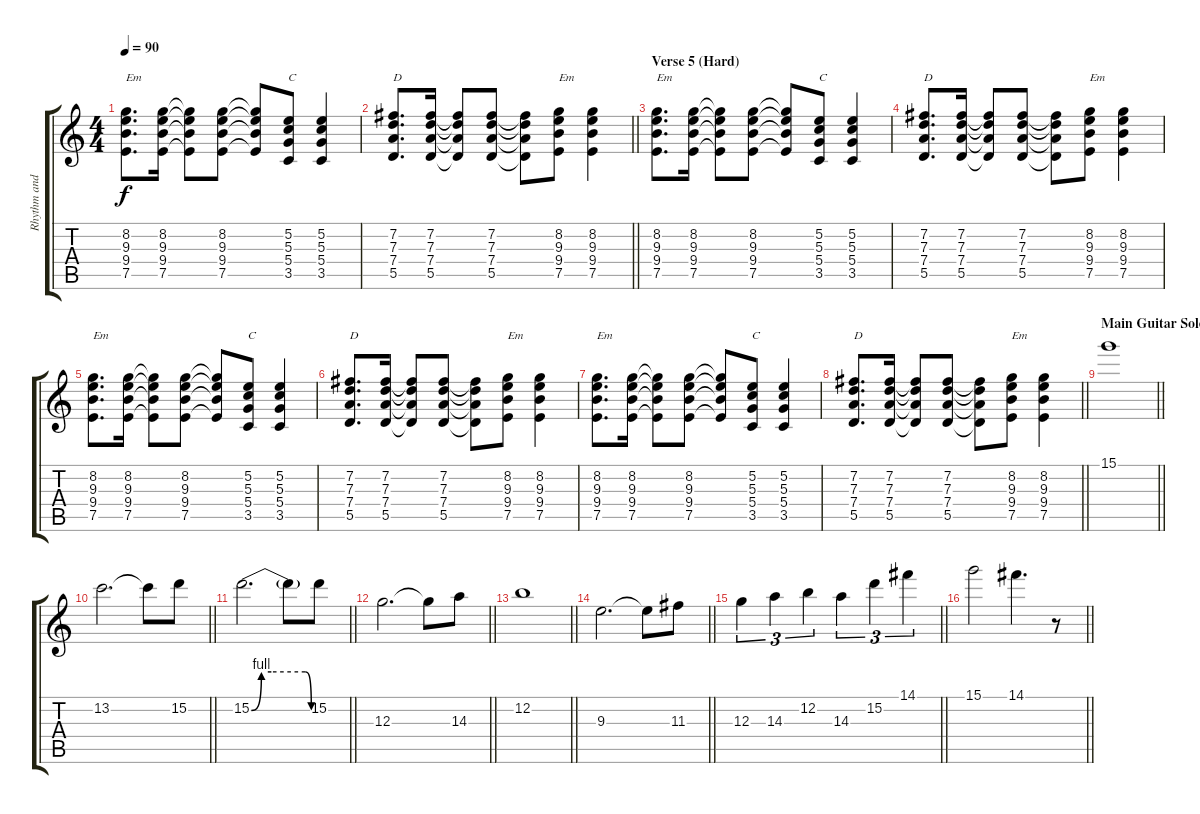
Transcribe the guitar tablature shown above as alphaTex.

\track ("Rhythm and Lead Guitar - Buck" "Rhythm and") {instrument overdrivenguitar}
\staff {score tabs}
\tuning (E4 B3 G3 D3 A2 E2) {hide}
\ts (4 4)
\tempo 90
\clef g2
\ks c
(8.2 9.3 9.4 7.5).8{d txt "Em" dy f} (8.2 9.3 9.4 7.5).16 (8.2{t} 9.3{t} 9.4{t} 7.5{t}).8 (8.2 9.3 9.4 7.5).8 (8.2{t} 9.3{t} 9.4{t} 7.5{t}).8 (5.2 5.3 5.4 3.5).8{txt "C"} (5.2 5.3 5.4 3.5).4 |
\barLineRight lightlight
(7.2 7.3 7.4 5.5).8{d txt "D"} (7.2 7.3 7.4 5.5).16 (7.2{t} 7.3{t} 7.4{t} 5.5{t}).8 (7.2 7.3 7.4 5.5).8 (7.2{t} 7.3{t} 7.4{t} 5.5{t}).8 (8.2 9.3 9.4 7.5).8{txt "Em"} (8.2 9.3 9.4 7.5).4 |
\section ("" "Verse 5 (Hard)")
(8.2 9.3 9.4 7.5).8{d txt "Em"} (8.2 9.3 9.4 7.5).16 (8.2{t} 9.3{t} 9.4{t} 7.5{t}).8 (8.2 9.3 9.4 7.5).8 (8.2{t} 9.3{t} 9.4{t} 7.5{t}).8 (5.2 5.3 5.4 3.5).8{txt "C"} (5.2 5.3 5.4 3.5).4 |
(7.2 7.3 7.4 5.5).8{d txt "D"} (7.2 7.3 7.4 5.5).16 (7.2{t} 7.3{t} 7.4{t} 5.5{t}).8 (7.2 7.3 7.4 5.5).8 (7.2{t} 7.3{t} 7.4{t} 5.5{t}).8 (8.2 9.3 9.4 7.5).8{txt "Em"} (8.2 9.3 9.4 7.5).4 |
(8.2 9.3 9.4 7.5).8{d txt "Em"} (8.2 9.3 9.4 7.5).16 (8.2{t} 9.3{t} 9.4{t} 7.5{t}).8 (8.2 9.3 9.4 7.5).8 (8.2{t} 9.3{t} 9.4{t} 7.5{t}).8 (5.2 5.3 5.4 3.5).8{txt "C"} (5.2 5.3 5.4 3.5).4 |
(7.2 7.3 7.4 5.5).8{d txt "D"} (7.2 7.3 7.4 5.5).16 (7.2{t} 7.3{t} 7.4{t} 5.5{t}).8 (7.2 7.3 7.4 5.5).8 (7.2{t} 7.3{t} 7.4{t} 5.5{t}).8 (8.2 9.3 9.4 7.5).8{txt "Em"} (8.2 9.3 9.4 7.5).4 |
(8.2 9.3 9.4 7.5).8{d txt "Em"} (8.2 9.3 9.4 7.5).16 (8.2{t} 9.3{t} 9.4{t} 7.5{t}).8 (8.2 9.3 9.4 7.5).8 (8.2{t} 9.3{t} 9.4{t} 7.5{t}).8 (5.2 5.3 5.4 3.5).8{txt "C"} (5.2 5.3 5.4 3.5).4 |
\barLineRight lightlight
(7.2 7.3 7.4 5.5).8{d txt "D"} (7.2 7.3 7.4 5.5).16 (7.2{t} 7.3{t} 7.4{t} 5.5{t}).8 (7.2 7.3 7.4 5.5).8 (7.2{t} 7.3{t} 7.4{t} 5.5{t}).8 (8.2 9.3 9.4 7.5).8{txt "Em"} (8.2 9.3 9.4 7.5).4 |
\section ("" "Main Guitar Solo")
\barLineRight lightlight
15.1.1 |
\barLineRight lightlight
13.2.2{d} 13.2{t}.8 15.2.8 |
\barLineRight lightlight
15.2{be (custom 0 0 10 4 20 4 54 4 60 0)}.2{d} 15.2{t}.8 15.2.8 |
\barLineRight lightlight
12.3.2{d} 12.3{t}.8 14.3.8 |
\barLineRight lightlight
12.2.1 |
\barLineRight lightlight
9.3.2{d} 9.3{t}.8 11.3.8 |
\barLineRight lightlight
12.3.4{tu (3 2)} 14.3.4{tu (3 2)} 12.2.4{tu (3 2)} 14.3.4{tu (3 2)} 15.2.4{tu (3 2)} 14.1.4{tu (3 2)} |
\barLineRight lightlight
15.1.2 14.1.4{d} r.8
